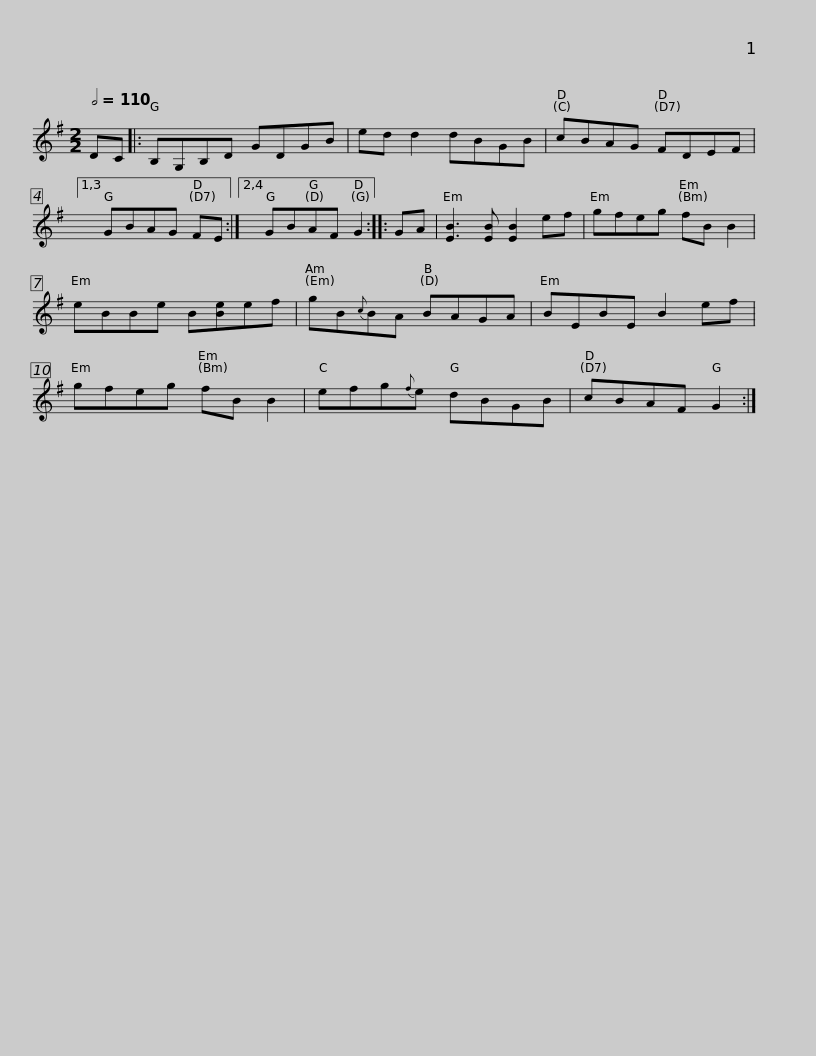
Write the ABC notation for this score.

X:1
L:1/8
Q:1/2=110
M:2/2
I:linebreak $
K:G
V:1 treble
V:1
 DC |: B,G,B,D GDGB | ed d2 dBGB | cBAG FDEF |1,3 GBAG FE :|2,4 %5
 GBAF G2 :: GA |$ [EB]3 [EB] [EB]2 ef | gfeg fB B2 | eBBe B[Be]ef | %10
 gB{c}BA BAGA | BEBE B2 ef | gfeg fB B2 |$ efg{f}e dBGB | cBAF G2 :| %15
